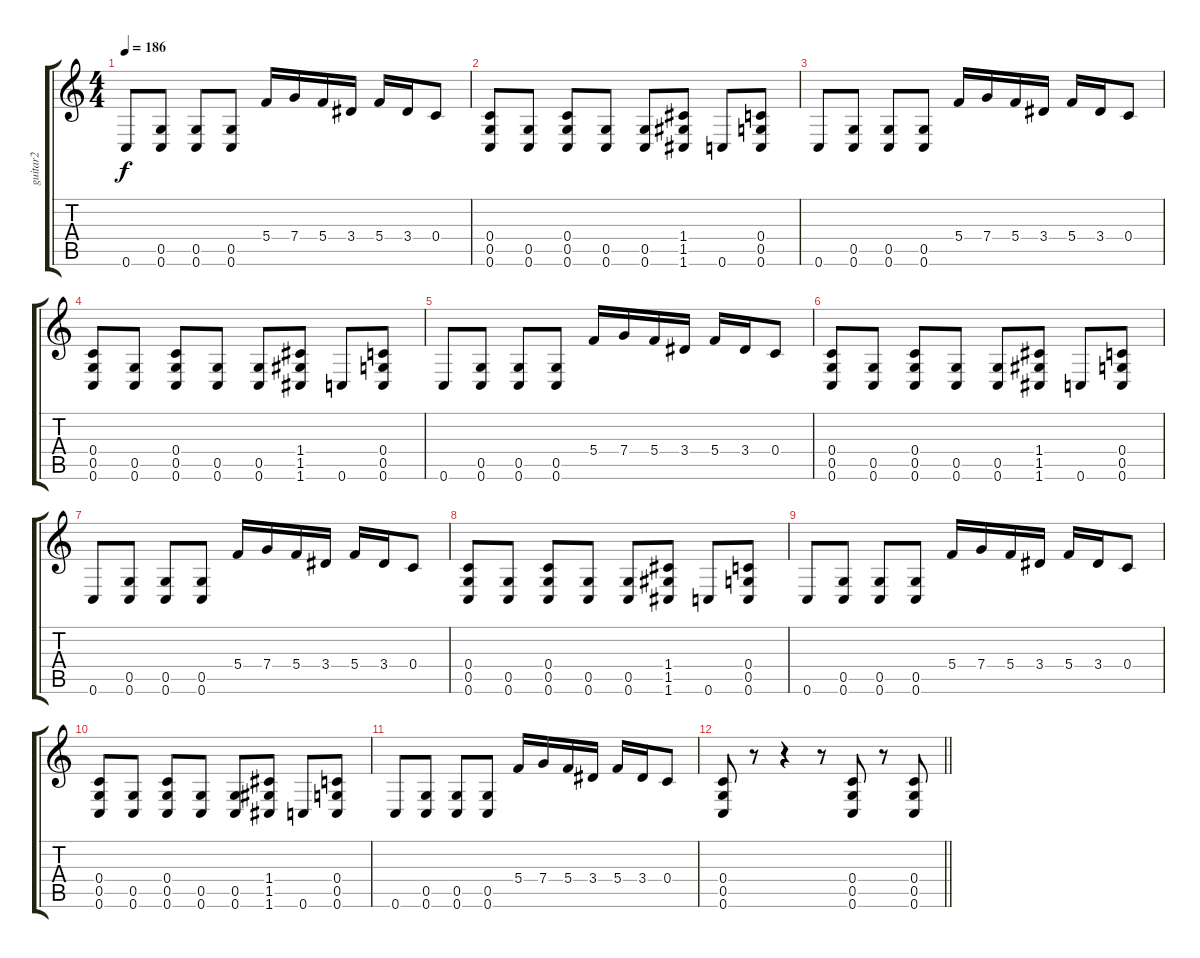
\track ("guitar2" "guitar2") {instrument distortionguitar}
\staff {score tabs}
\tuning (D4 A3 F3 C3 G2 C2) {hide}
\ts (4 4)
\tempo 186
\clef g2
\ks c
0.6.8{dy f} (0.5 0.6).8 (0.5 0.6).8 (0.5 0.6).8 5.4.16 7.4.16 5.4.16 3.4.16 5.4.16 3.4.16 0.4.8 |
(0.4 0.5 0.6).8 (0.5 0.6).8 (0.4 0.5 0.6).8 (0.5 0.6).8 (0.5 0.6).8 (1.4 1.5 1.6).8 0.6.8 (0.4 0.5 0.6).8 |
0.6.8 (0.5 0.6).8 (0.5 0.6).8 (0.5 0.6).8 5.4.16 7.4.16 5.4.16 3.4.16 5.4.16 3.4.16 0.4.8 |
(0.4 0.5 0.6).8 (0.5 0.6).8 (0.4 0.5 0.6).8 (0.5 0.6).8 (0.5 0.6).8 (1.4 1.5 1.6).8 0.6.8 (0.4 0.5 0.6).8 |
0.6.8 (0.5 0.6).8 (0.5 0.6).8 (0.5 0.6).8 5.4.16 7.4.16 5.4.16 3.4.16 5.4.16 3.4.16 0.4.8 |
(0.4 0.5 0.6).8 (0.5 0.6).8 (0.4 0.5 0.6).8 (0.5 0.6).8 (0.5 0.6).8 (1.4 1.5 1.6).8 0.6.8 (0.4 0.5 0.6).8 |
0.6.8 (0.5 0.6).8 (0.5 0.6).8 (0.5 0.6).8 5.4.16 7.4.16 5.4.16 3.4.16 5.4.16 3.4.16 0.4.8 |
(0.4 0.5 0.6).8 (0.5 0.6).8 (0.4 0.5 0.6).8 (0.5 0.6).8 (0.5 0.6).8 (1.4 1.5 1.6).8 0.6.8 (0.4 0.5 0.6).8 |
0.6.8 (0.5 0.6).8 (0.5 0.6).8 (0.5 0.6).8 5.4.16 7.4.16 5.4.16 3.4.16 5.4.16 3.4.16 0.4.8 |
(0.4 0.5 0.6).8 (0.5 0.6).8 (0.4 0.5 0.6).8 (0.5 0.6).8 (0.5 0.6).8 (1.4 1.5 1.6).8 0.6.8 (0.4 0.5 0.6).8 |
0.6.8 (0.5 0.6).8 (0.5 0.6).8 (0.5 0.6).8 5.4.16 7.4.16 5.4.16 3.4.16 5.4.16 3.4.16 0.4.8 |
\barLineRight lightlight
(0.4 0.5 0.6).8 r.8 r.4 r.8 (0.4 0.5 0.6).8 r.8 (0.4 0.5 0.6).8
